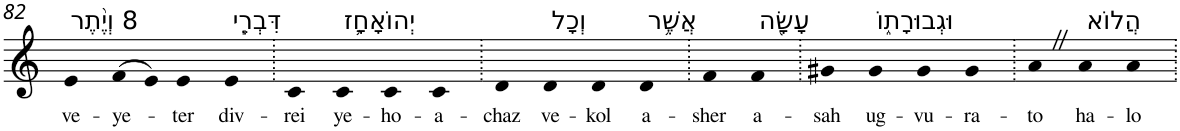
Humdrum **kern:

**kern	**text
*part1	*part1
*staff1	*staff1
*I"Piano	*
*I'Pno	*
!!LO:PB:g=z
*clefG2	*
*k[]	*
=82	=82
!LO:TX:a:t=8 וְיֶ֨תֶר	!
!	!LO:LY:b
4e	ve-
!	!LO:LY:b
(>8f	-ye-
8e)	.
!	!LO:LY:b
4e	-ter
!LO:TX:a:t=דִּבְרֵ֧י	!
!	!LO:LY:b
4e	div-
=83.	=83.
!	!LO:LY:b
4c	-rei
!LO:TX:a:t=יְהוֹאָחָ֛ז	!
!	!LO:LY:b
4c	ye-
!	!LO:LY:b
4c	-ho-
!	!LO:LY:b
4c	-a-
=84.	=84.
!	!LO:LY:b
4d	-chaz
!LO:TX:a:t=וְכָל	!
!	!LO:LY:b
4d	ve-
!	!LO:LY:b
4d	-kol
!LO:TX:a:t=אֲשֶׁ֥ר	!
!	!LO:LY:b
4d	a-
=85.	=85.
!	!LO:LY:b
4f	-sher
!LO:TX:a:t=עָשָׂ֖ה	!
!	!LO:LY:b
4f	a-
=86.	=86.
!	!LO:LY:b
4g#X	-sah
!LO:TX:a:t=וּגְבוּרָת֑וֹ	!
!	!LO:LY:b
4g#	ug-
!	!LO:LY:b
4g#	-vu-
!	!LO:LY:b
4g#	-ra-
=87.	=87.
!	!LO:LY:b
4aZ	-to
!LO:TX:a:t=הֲלוֹא	!
!	!LO:LY:b
4a	ha-
!	!LO:LY:b
4a	-lo
=.	=.
*-	*-
